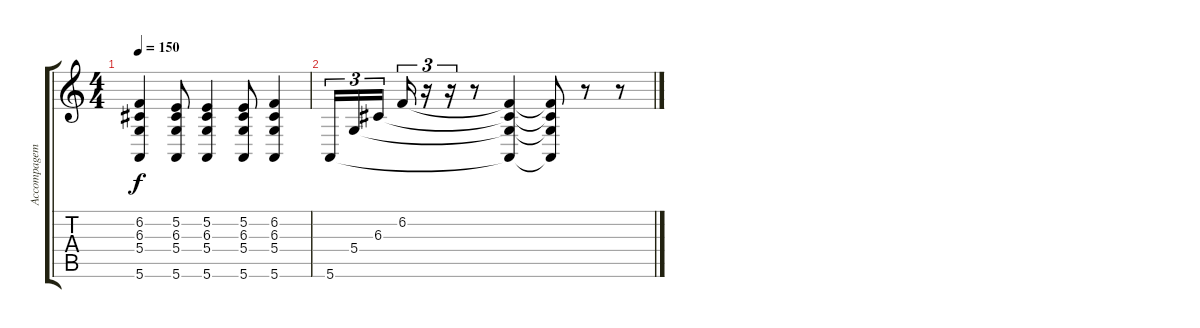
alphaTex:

\track ("Accompagement Solo" "Accompagem") {instrument acousticgrandpiano}
\staff {score tabs}
\tuning (E4 B3 G3 D3 A2 E2) {hide}
\ts (4 4)
\tempo 150
\clef g2
\ks c
(6.2 6.3 5.4 5.6).4{dy f} (5.2 6.3 5.4 5.6).8 (5.2 6.3 5.4 5.6).4 (5.2 6.3 5.4 5.6).8 (6.2 6.3 5.4 5.6).4 |
5.6.16{tu (3 2)} 5.4.16{tu (3 2)} 6.3.16{tu (3 2)} 6.2.16{tu (3 2)} r.16{tu (3 2)} r.16{tu (3 2)} r.8 (6.2{t} 6.3{t} 5.4{t} 5.6{t}).4 (6.2{t} 6.3{t} 5.4{t} 5.6{t}).8 r.8 r.8
